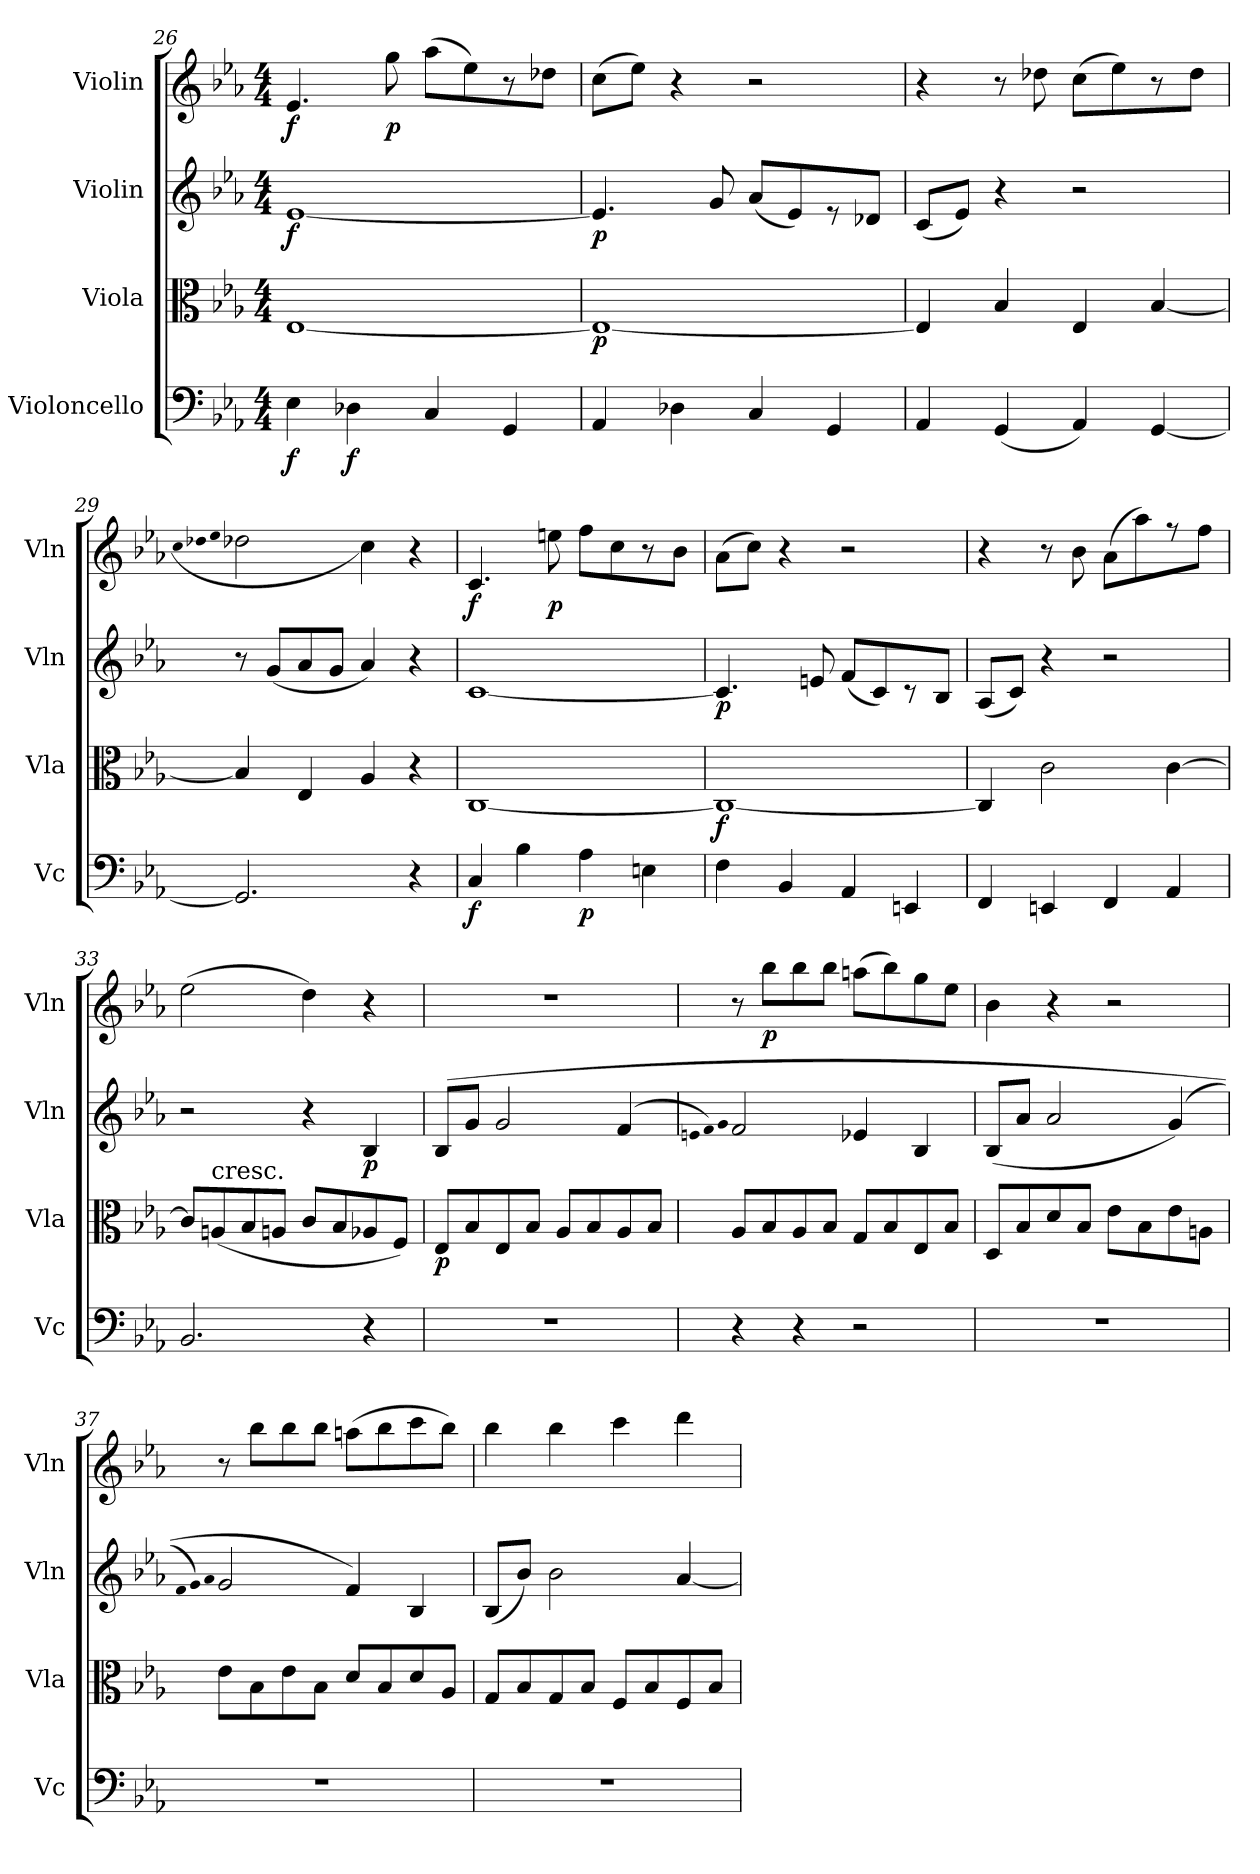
**kern	**dynam	**kern	**dynam	**kern	**dynam	**kern	**dynam
*part4	*part4	*part3	*part3	*part2	*part2	*part1	*part1
*staff4	*staff4	*staff3	*staff3	*staff2	*staff2	*staff1	*staff1
*I"Violoncello	*	*I"Viola	*	*I"Violin	*	*I"Violin	*
*I'Vc	*	*I'Vla	*	*I'Vln	*	*I'Vln	*
*clefF4	*	*clefC3	*	*clefG2	*	*clefG2	*
*k[b-e-a-]	*	*k[b-e-a-]	*	*k[b-e-a-]	*	*k[b-e-a-]	*
*M4/4	*	*M4/4	*	*M4/4	*	*M4/4	*
=26	=26	=26	=26	=26	=26	=26	=26
4E-\	f	[1E-	.	[1e-	f	4.e-/	f
4D-X\	f	.	.	.	.	.	.
.	.	.	.	.	.	8gg\	p
4C/	.	.	.	.	.	(8aa-\L	.
.	.	.	.	.	.	8ee-\)	.
4GG/	.	.	.	.	.	8r	.
.	.	.	.	.	.	8dd-X\J	.
=27	=27	=27	=27	=27	=27	=27	=27
4AA-/	.	1E-_	p	4.e-/]	p	(8cc\L	.
.	.	.	.	.	.	8ee-\J)	.
4D-X\	.	.	.	.	.	4r	.
.	.	.	.	8g/	.	.	.
4C/	.	.	.	(8a-/L	.	2r	.
.	.	.	.	8e-/)	.	.	.
4GG/	.	.	.	8r	.	.	.
.	.	.	.	8d-X/J	.	.	.
=28	=28	=28	=28	=28	=28	=28	=28
4AA-/	.	4E-/]	.	(8c/L	.	4r	.
.	.	.	.	8e-/J)	.	.	.
(4GG/	.	4B-/	.	4r	.	8r	.
.	.	.	.	.	.	8dd-X\	.
4AA-/)	.	4E-/	.	2r	.	(8cc\L	.
.	.	.	.	.	.	8ee-\)	.
[4GG/	.	[4B-/	.	.	.	8r	.
.	.	.	.	.	.	8dd-\J	.
=29	=29	=29	=29	=29	=29	=29	=29
.	.	.	.	.	.	(qcc	.
.	.	.	.	.	.	qdd-X	.
.	.	.	.	.	.	qee-	.
2.GG/]	.	4B-/]	.	8r	.	2dd-X\	.
.	.	.	.	(8g/L	.	.	.
.	.	4E-/	.	8a-/	.	.	.
.	.	.	.	8g/J	.	.	.
.	.	4A-/	.	4a-/)	.	4cc\)	.
4r	.	4r	.	4r	.	4r	.
=30	=30	=30	=30	=30	=30	=30	=30
4C/	f	[1C	.	[1c	.	4.c/	f
4B-\	.	.	.	.	.	.	.
.	.	.	.	.	.	8een\	p
4A-\	p	.	.	.	.	8ff\L	.
.	.	.	.	.	.	8cc\	.
4En\	.	.	.	.	.	8r	.
.	.	.	.	.	.	8b-\J	.
=31	=31	=31	=31	=31	=31	=31	=31
4F\	.	1C_	f	4.c/]	p	(8a-\L	.
.	.	.	.	.	.	8cc\J)	.
4BB-/	.	.	.	.	.	4r	.
.	.	.	.	8en/	.	.	.
4AA-/	.	.	.	(8f/L	.	2r	.
.	.	.	.	8c/)	.	.	.
4EEn/	.	.	.	8r	.	.	.
.	.	.	.	8B-/J	.	.	.
=32	=32	=32	=32	=32	=32	=32	=32
4FF/	.	4C/]	.	(8A-/L	.	4r	.
.	.	.	.	8c/J)	.	.	.
4EEn/	.	2c\	.	4r	.	8r	.
.	.	.	.	.	.	8b-\	.
4FF/	.	.	.	2r	.	(8a-\L	.
.	.	.	.	.	.	8aa-\)	.
4AA-/	.	[4c\	.	.	.	8r	.
.	.	.	.	.	.	8ff\J	.
=33	=33	=33	=33	=33	=33	=33	=33
2.BB-/	.	8c/L]	.	2r	.	(2ee-\	.
!	!	!LO:TX:t=cresc.	!	!	!	!	!
.	.	(8An/	.	.	.	.	.
.	.	8B-/	.	.	.	.	.
.	.	8An/J	.	.	.	.	.
.	.	8c/L	.	4r	.	4dd\)	.
.	.	8B-/	.	.	.	.	.
4r	.	8A-X/	.	4B-/	p	4r	.
.	.	8F/J)	.	.	.	.	.
=34	=34	=34	=34	=34	=34	=34	=34
1r	.	8E-/L	p	(8B-/L	.	1r	.
.	.	8B-/	.	8g/J	.	.	.
.	.	8E-/	.	2g/	.	.	.
.	.	8B-/J	.	.	.	.	.
.	.	8A-/L	.	.	.	.	.
.	.	8B-/	.	.	.	.	.
.	.	8A-/	.	(4f/	.	.	.
.	.	8B-/J	.	.	.	.	.
=35	=35	=35	=35	=35	=35	=35	=35
.	.	.	.	qen	.	.	.
.	.	.	.	qf)	.	.	.
.	.	.	.	qg	.	.	.
4r	.	8A-/L	.	2f/	.	8r	.
.	.	8B-/	.	.	.	8bb-\L	p
4r	.	8A-/	.	.	.	8bb-\	.
.	.	8B-/J	.	.	.	8bb-\J	.
2r	.	8G/L	.	4e-X/	.	(8aan\L	.
.	.	8B-/	.	.	.	8bb-\)	.
.	.	8E-/	.	4B-/	.	8gg\	.
.	.	8B-/J	.	.	.	8ee-\J	.
=36	=36	=36	=36	=36	=36	=36	=36
1r	.	8D/L	.	(8B-/L	.	4b-\	.
.	.	8B-/	.	8a-/J	.	.	.
.	.	8d/	.	2a-/	.	4r	.
.	.	8B-/J	.	.	.	.	.
.	.	8e-\L	.	.	.	2r	.
.	.	8B-\	.	.	.	.	.
.	.	8e-\	.	(4g/)	.	.	.
.	.	8An\J	.	.	.	.	.
=37	=37	=37	=37	=37	=37	=37	=37
.	.	.	.	qf	.	.	.
.	.	.	.	qg)	.	.	.
.	.	.	.	qa-	.	.	.
1r	.	8e-\L	.	2g/	.	8r	.
.	.	8B-\	.	.	.	8bb-\L	.
.	.	8e-\	.	.	.	8bb-\	.
.	.	8B-\J	.	.	.	8bb-\J	.
.	.	8d/L	.	4f/)	.	(8aan\L	.
.	.	8B-/	.	.	.	8bb-\	.
.	.	8d/	.	4B-/	.	8ccc\	.
.	.	8A-/J	.	.	.	8bb-\J)	.
=38	=38	=38	=38	=38	=38	=38	=38
1r	.	8G/L	.	(8B-/L	.	4bb-\	.
.	.	8B-/	.	8b-/J)	.	.	.
.	.	8G/	.	2b-\	.	4bb-\	.
.	.	8B-/J	.	.	.	.	.
.	.	8F/L	.	.	.	4ccc\	.
.	.	8B-/	.	.	.	.	.
.	.	8F/	.	[4a-/	.	4ddd\	.
.	.	8B-/J	.	.	.	.	.
=	=	=	=	=	=	=	=
*-	*-	*-	*-	*-	*-	*-	*-
